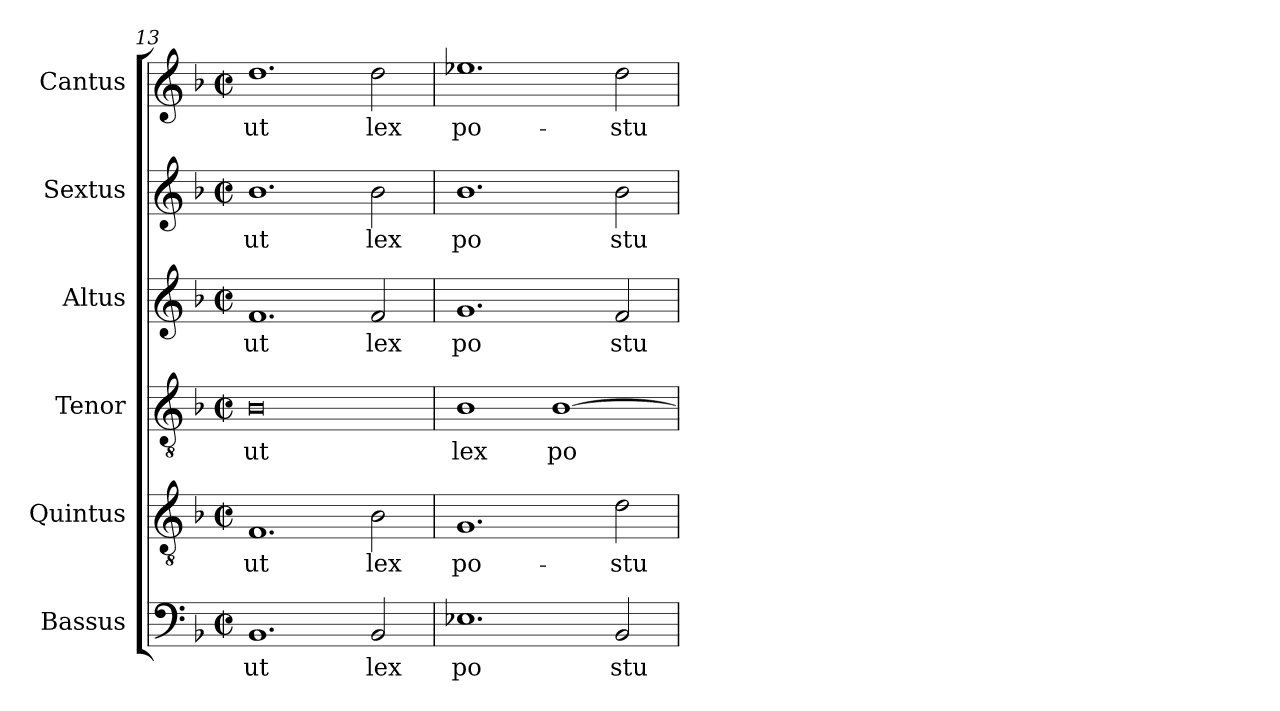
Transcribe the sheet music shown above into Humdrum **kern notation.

**kern	**text	**kern	**text	**kern	**text	**kern	**text	**kern	**text	**kern	**text
*part6	*part6	*part5	*part5	*part4	*part4	*part3	*part3	*part2	*part2	*part1	*part1
*staff6	*staff6	*staff5	*staff5	*staff4	*staff4	*staff3	*staff3	*staff2	*staff2	*staff1	*staff1
*I"Bassus	*	*I"Quintus	*	*I"Tenor	*	*I"Altus	*	*I"Sextus	*	*I"Cantus	*
*clefF4	*	*clefGv2	*	*clefGv2	*	*clefG2	*	*clefG2	*	*clefG2	*
*k[b-]	*	*k[b-]	*	*k[b-]	*	*k[b-]	*	*k[b-]	*	*k[b-]	*
*F:	*	*F:	*	*F:	*	*F:	*	*F:	*	*F:	*
*M2/2	*	*M2/2	*	*M2/2	*	*M2/2	*	*M2/2	*	*M2/2	*
*met(c|)	*	*met(c|)	*	*met(c|)	*	*met(c|)	*	*met(c|)	*	*met(c|)	*
=13	=13	=13	=13	=13	=13	=13	=13	=13	=13	=13	=13
!	!LO:LY:b:cj	!	!LO:LY:b:cj	!	!LO:LY:b:cj	!	!LO:LY:b:cj	!	!LO:LY:b:cj	!	!LO:LY:b:cj
1.BB-	ut	1.F	ut	0B-	ut	1.f	ut	1.b-	ut	1.dd	ut
!	!LO:LY:b:cj	!	!LO:LY:b:cj	!	!	!	!LO:LY:b:cj	!	!LO:LY:b:cj	!	!LO:LY:b:cj
2BB-/	lex	2B-\	lex	.	.	2f/	lex	2b-\	lex	2dd\	lex
=14	=14	=14	=14	=14	=14	=14	=14	=14	=14	=14	=14
!	!LO:LY:b:cj	!	!LO:LY:b:cj	!	!LO:LY:b:cj	!	!LO:LY:b:cj	!	!LO:LY:b:cj	!	!LO:LY:b:cj
1.E-X	po	1.G	po-	1B-	lex	1.g	po	1.b-	po	1.ee-X	po-
!	!	!	!	!	!LO:LY:b:cj	!	!	!	!	!	!
.	.	.	.	[>1B-	po	.	.	.	.	.	.
!	!LO:LY:b:cj	!	!LO:LY:b:cj	!	!	!	!LO:LY:b:cj	!	!LO:LY:b:cj	!	!LO:LY:b:cj
2BB-/	stu	2d\	-stu-	.	.	2f/	stu	2b-\	stu	2dd\	-stu-
=	=	=	=	=	=	=	=	=	=	=	=
*-	*-	*-	*-	*-	*-	*-	*-	*-	*-	*-	*-
